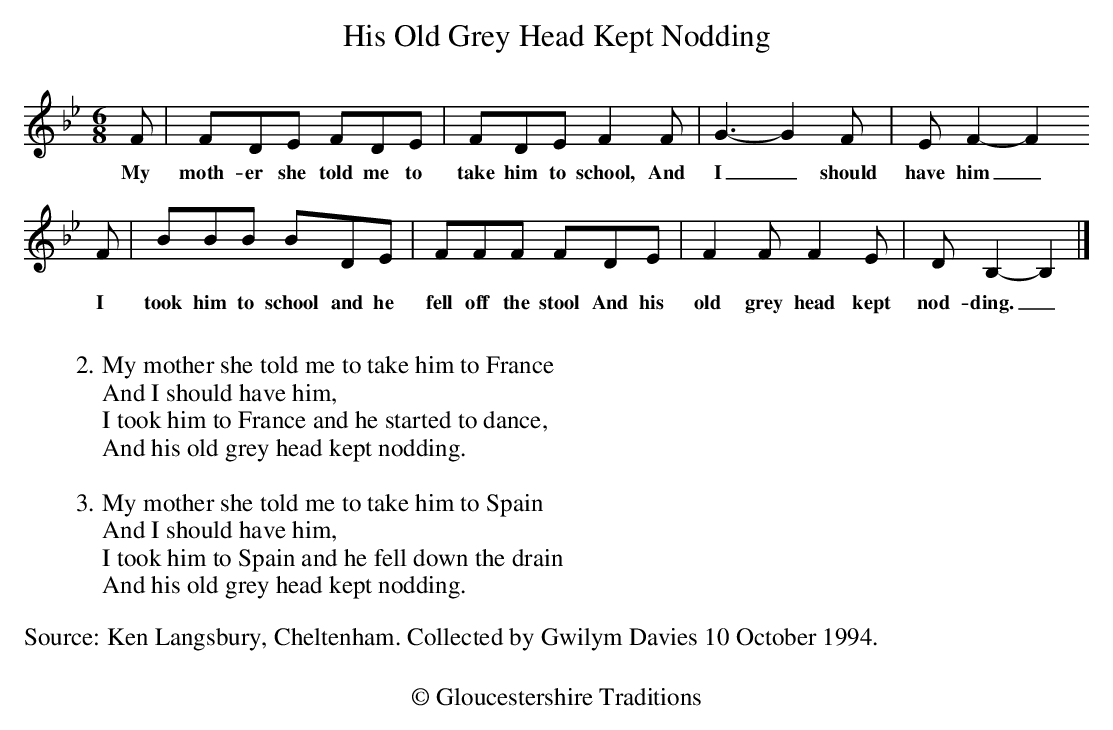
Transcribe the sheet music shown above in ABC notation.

X:1
T: His Old Grey Head Kept Nodding
M: 6/8
L: 1/8
K: Bb
F | FDE FDE | FDE F2F | G3-G2F | EF2-F2
w:My moth-er she told me to take him to school, And I_ should have him_
F | BBB BDE | FFF FDE | F2FF2E | DB,2-B,2 |]
w:I took him to school and he fell off the stool And his old grey head kept nod-ding._
%%text
%%text
%%text
W:2.My mother she told me to take him to France
W:And I should have him,
W:I took him to France and he started to dance,
W:And his old grey head kept nodding.
W:
W:3.My mother she told me to take him to Spain
W:And I should have him,
W:I took him to Spain and he fell down the drain
W:And his old grey head kept nodding.
